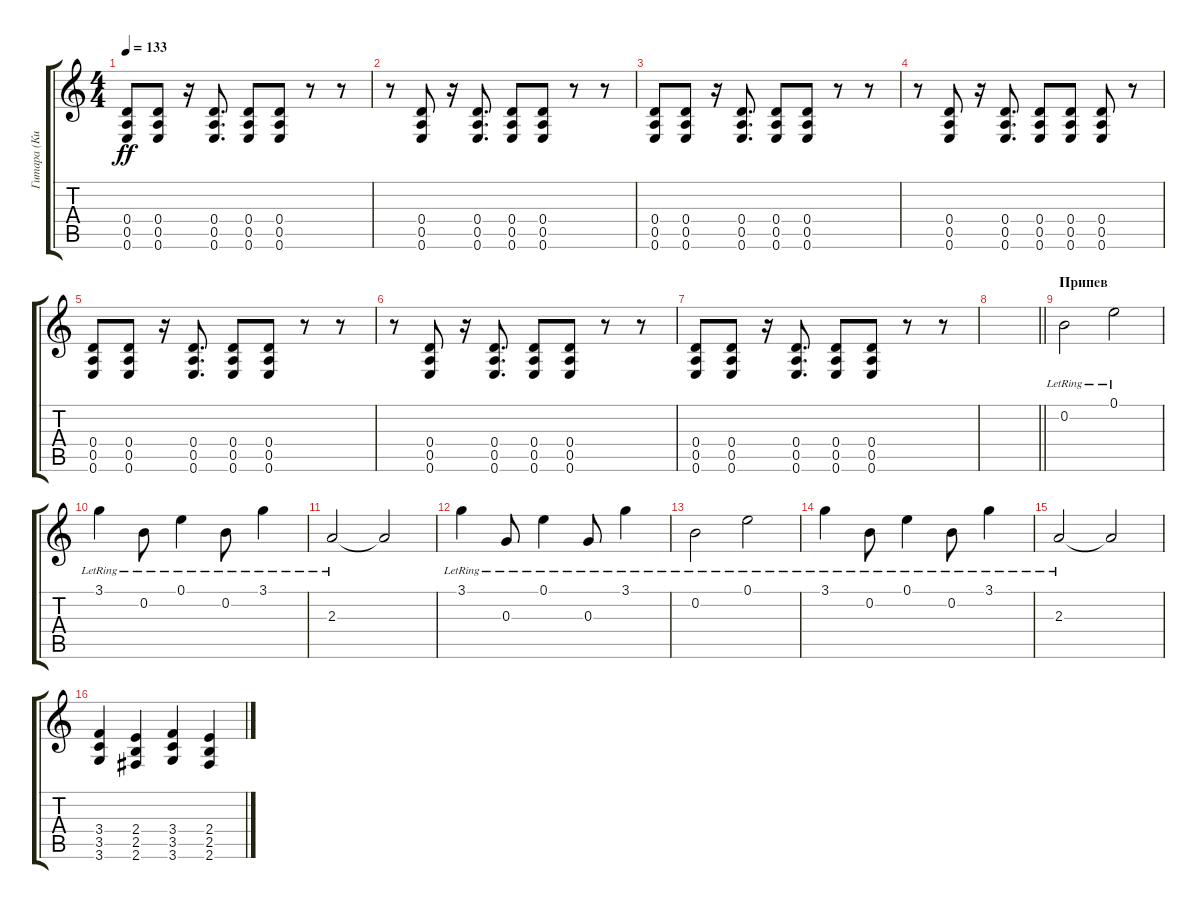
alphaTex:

\track ("Гитара (Китаец)" "Гитара (Ки") {instrument distortionguitar}
\staff {score tabs}
\tuning (E4 B3 G3 D3 A2 E2) {hide}
\ts (4 4)
\tempo 133
\clef g2
\ks c
(0.4 0.5 0.6).8{dy ff} (0.4 0.5 0.6).8 r.16 (0.4 0.5 0.6).8{d} (0.4 0.5 0.6).8 (0.4 0.5 0.6).8 r.8 r.8 |
r.8 (0.4 0.5 0.6).8 r.16 (0.4 0.5 0.6).8{d} (0.4 0.5 0.6).8 (0.4 0.5 0.6).8 r.8 r.8 |
(0.4 0.5 0.6).8 (0.4 0.5 0.6).8 r.16 (0.4 0.5 0.6).8{d} (0.4 0.5 0.6).8 (0.4 0.5 0.6).8 r.8 r.8 |
r.8 (0.4 0.5 0.6).8 r.16 (0.4 0.5 0.6).8{d} (0.4 0.5 0.6).8 (0.4 0.5 0.6).8 (0.4 0.5 0.6).8 r.8 |
(0.4 0.5 0.6).8 (0.4 0.5 0.6).8 r.16 (0.4 0.5 0.6).8{d} (0.4 0.5 0.6).8 (0.4 0.5 0.6).8 r.8 r.8 |
r.8 (0.4 0.5 0.6).8 r.16 (0.4 0.5 0.6).8{d} (0.4 0.5 0.6).8 (0.4 0.5 0.6).8 r.8 r.8 |
(0.4 0.5 0.6).8 (0.4 0.5 0.6).8 r.16 (0.4 0.5 0.6).8{d} (0.4 0.5 0.6).8 (0.4 0.5 0.6).8 r.8 r.8 |
\barLineRight lightlight
|
\section ("" "Припев")
0.2{lr}.2 0.1{lr}.2 |
3.1{lr}.4 0.2{lr}.8 0.1{lr}.4 0.2{lr}.8 3.1{lr}.4 |
2.3{lr}.2 2.3{t}.2 |
3.1{lr}.4 0.3{lr}.8 0.1{lr}.4 0.3{lr}.8 3.1{lr}.4 |
0.2{lr}.2 0.1{lr}.2 |
3.1{lr}.4 0.2{lr}.8 0.1{lr}.4 0.2{lr}.8 3.1{lr}.4 |
2.3{lr}.2 2.3{t}.2 |
(3.4 3.5 3.6).4 (2.4 2.5 2.6).4 (3.4 3.5 3.6).4 (2.4 2.5 2.6).4
